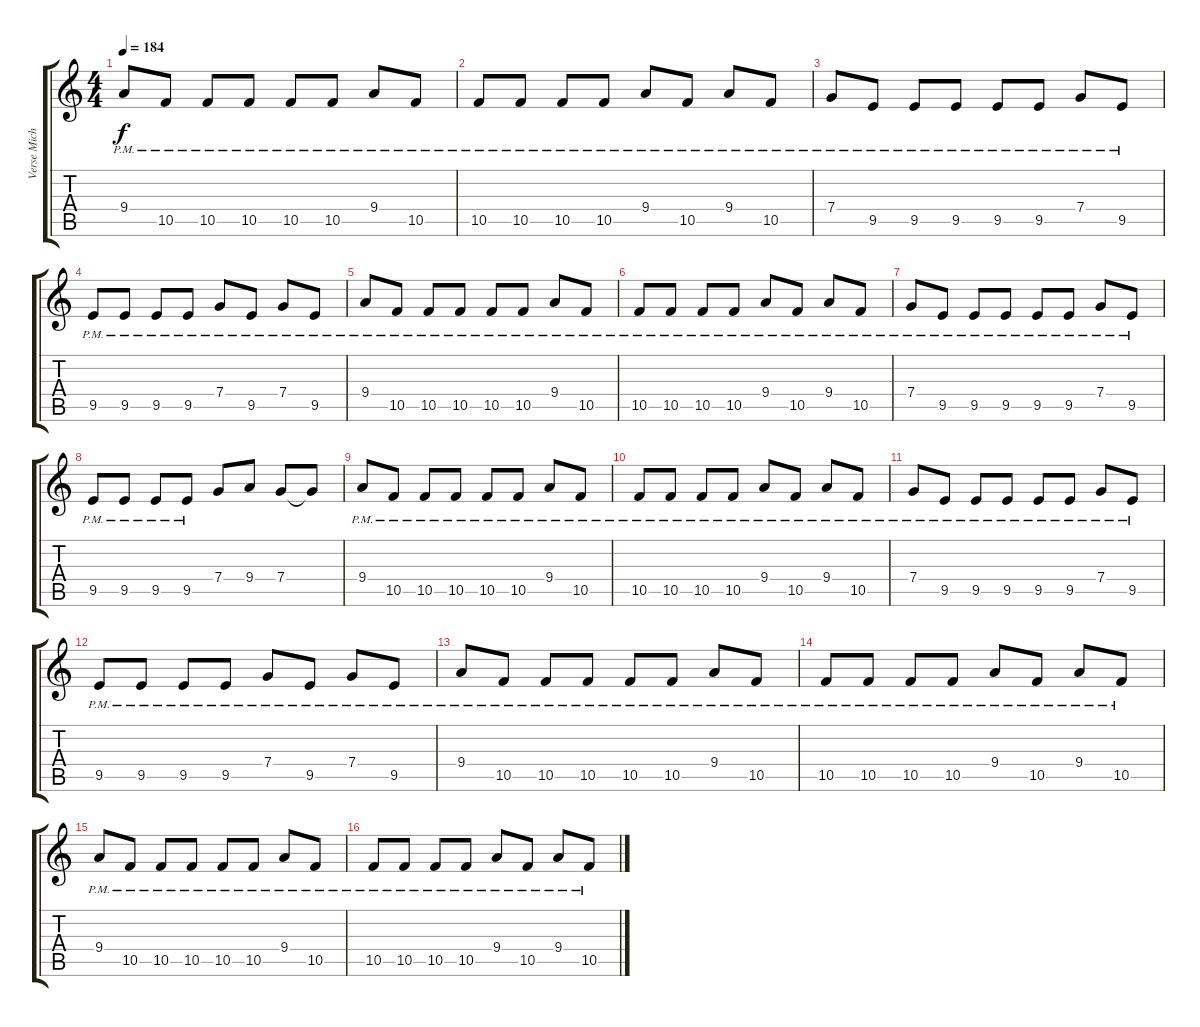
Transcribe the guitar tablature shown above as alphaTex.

\track ("Verse Michael Padget" "Verse Mich") {instrument distortionguitar}
\staff {score tabs}
\tuning (D4 A3 F3 C3 G2 C2) {hide}
\ts (4 4)
\tempo 184
\clef g2
\ks c
9.4{pm}.8{dy f} 10.5{pm}.8 10.5{pm}.8 10.5{pm}.8 10.5{pm}.8 10.5{pm}.8 9.4{pm}.8 10.5{pm}.8 |
10.5{pm}.8 10.5{pm}.8 10.5{pm}.8 10.5{pm}.8 9.4{pm}.8 10.5{pm}.8 9.4{pm}.8 10.5{pm}.8 |
7.4{pm}.8 9.5{pm}.8 9.5{pm}.8 9.5{pm}.8 9.5{pm}.8 9.5{pm}.8 7.4{pm}.8 9.5{pm}.8 |
9.5{pm}.8 9.5{pm}.8 9.5{pm}.8 9.5{pm}.8 7.4{pm}.8 9.5{pm}.8 7.4{pm}.8 9.5{pm}.8 |
9.4{pm}.8 10.5{pm}.8 10.5{pm}.8 10.5{pm}.8 10.5{pm}.8 10.5{pm}.8 9.4{pm}.8 10.5{pm}.8 |
10.5{pm}.8 10.5{pm}.8 10.5{pm}.8 10.5{pm}.8 9.4{pm}.8 10.5{pm}.8 9.4{pm}.8 10.5{pm}.8 |
7.4{pm}.8 9.5{pm}.8 9.5{pm}.8 9.5{pm}.8 9.5{pm}.8 9.5{pm}.8 7.4{pm}.8 9.5{pm}.8 |
9.5{pm}.8 9.5{pm}.8 9.5{pm}.8 9.5{pm}.8 7.4.8 9.4.8 7.4.8 7.4{t}.8 |
9.4{pm}.8 10.5{pm}.8 10.5{pm}.8 10.5{pm}.8 10.5{pm}.8 10.5{pm}.8 9.4{pm}.8 10.5{pm}.8 |
10.5{pm}.8 10.5{pm}.8 10.5{pm}.8 10.5{pm}.8 9.4{pm}.8 10.5{pm}.8 9.4{pm}.8 10.5{pm}.8 |
7.4{pm}.8 9.5{pm}.8 9.5{pm}.8 9.5{pm}.8 9.5{pm}.8 9.5{pm}.8 7.4{pm}.8 9.5{pm}.8 |
9.5{pm}.8 9.5{pm}.8 9.5{pm}.8 9.5{pm}.8 7.4{pm}.8 9.5{pm}.8 7.4{pm}.8 9.5{pm}.8 |
9.4{pm}.8 10.5{pm}.8 10.5{pm}.8 10.5{pm}.8 10.5{pm}.8 10.5{pm}.8 9.4{pm}.8 10.5{pm}.8 |
10.5{pm}.8 10.5{pm}.8 10.5{pm}.8 10.5{pm}.8 9.4{pm}.8 10.5{pm}.8 9.4{pm}.8 10.5{pm}.8 |
9.4{pm}.8 10.5{pm}.8 10.5{pm}.8 10.5{pm}.8 10.5{pm}.8 10.5{pm}.8 9.4{pm}.8 10.5{pm}.8 |
10.5{pm}.8 10.5{pm}.8 10.5{pm}.8 10.5{pm}.8 9.4{pm}.8 10.5{pm}.8 9.4{pm}.8 10.5{pm}.8
